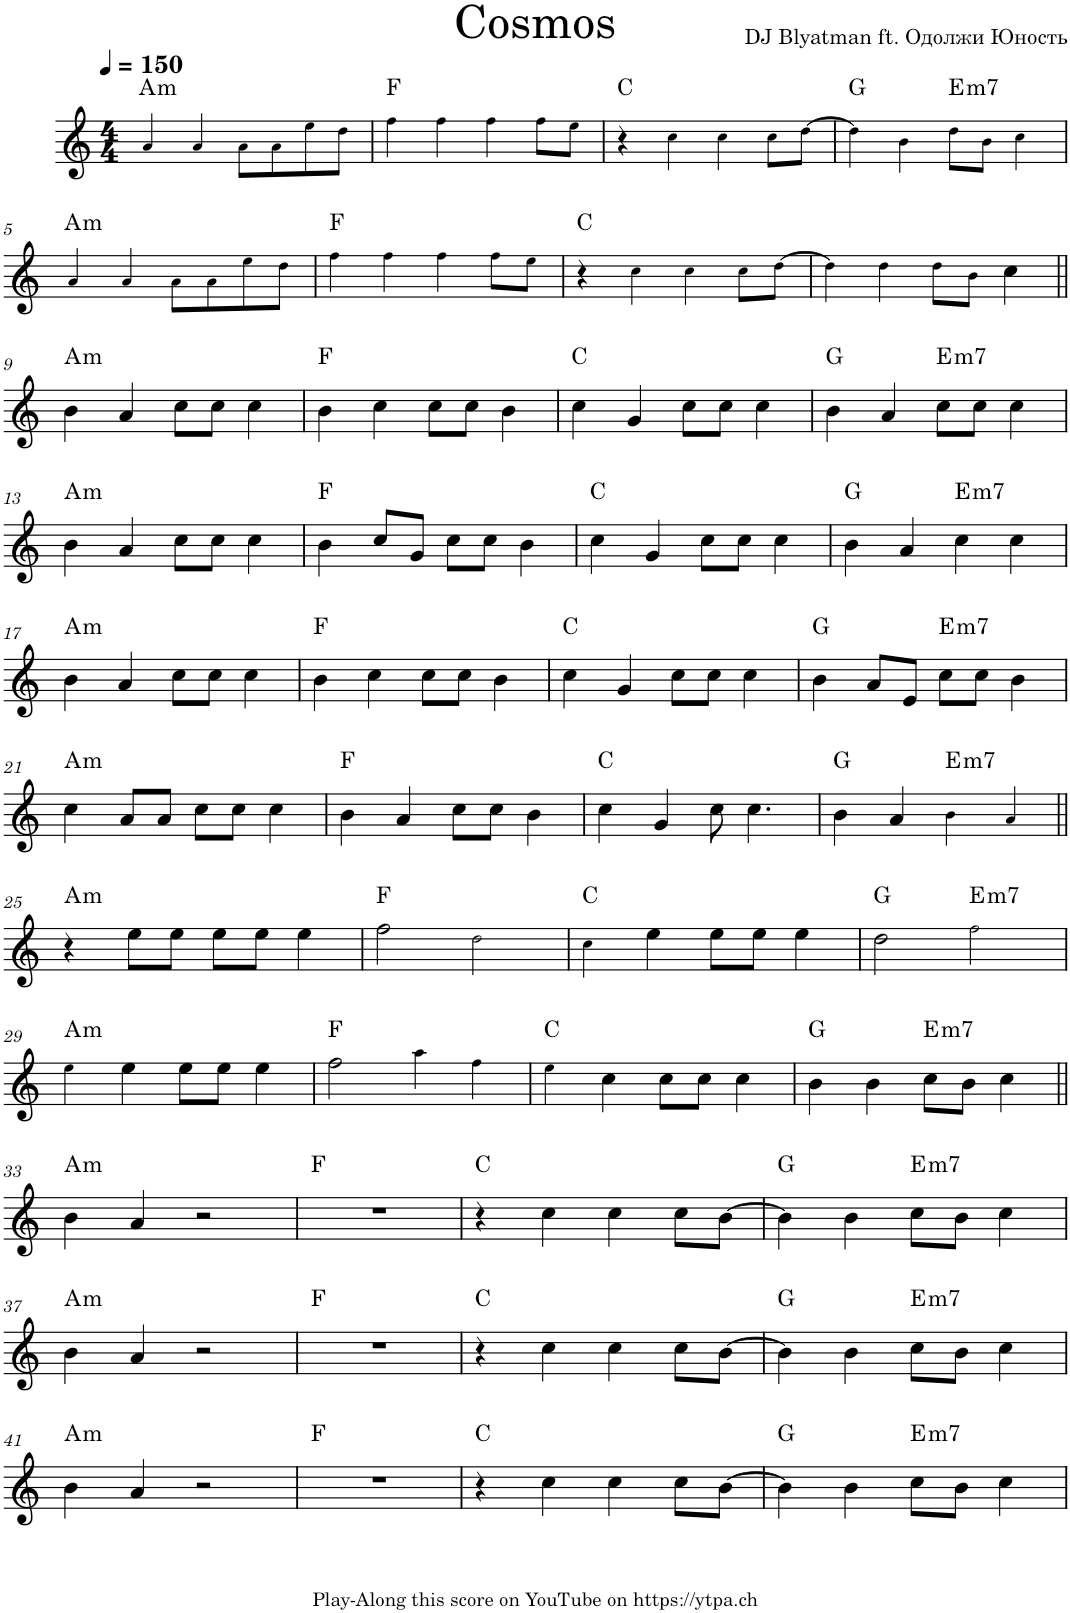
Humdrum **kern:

**kern	**harte
*part1	*part1
*staff1	*
*I"Piano	*
*I'Pno.	*
*clefG2	*
*k[]	*
*M4/4	*
*MM150	*
=1	=1
!	!LO:H:kt=m
4a!/	A:min
4a!/	.
8a!\L	.
8a!\	.
8ee!\	.
8dd!\J	.
=2	=2
4ff!\	F:maj
4ff!\	.
4ff!\	.
8ff!\L	.
8ee!\J	.
=3	=3
4r	C:maj
4cc!\	.
4cc!\	.
8cc!\L	.
[8dd!\J	.
=4	=4
4dd!\]	G:maj
4b!\	.
!	!LO:H:kt=m7
8dd!\L	E:min7
8b!\J	.
4cc!\	.
!!LO:LB:g=z
=5	=5
!	!LO:H:kt=m
4a!/	A:min
4a!/	.
8a!\L	.
8a!\	.
8ee!\	.
8dd!\J	.
=6	=6
4ff!\	F:maj
4ff!\	.
4ff!\	.
8ff!\L	.
8ee!\J	.
=7	=7
4r	C:maj
4cc!\	.
4cc!\	.
8cc!\L	.
[8dd!\J	.
=8	=8
4dd!\]	.
4dd!\	.
8dd!\L	.
8b!\J	.
4cc\	.
!!LO:LB:g=z
=9||	=9||
!	!LO:H:kt=m
4b\	A:min
4a/	.
8cc\L	.
8cc\J	.
4cc\	.
=10	=10
4b\	F:maj
4cc\	.
8cc\L	.
8cc\J	.
4b\	.
=11	=11
4cc\	C:maj
4g/	.
8cc\L	.
8cc\J	.
4cc\	.
=12	=12
4b\	G:maj
4a/	.
!	!LO:H:kt=m7
8cc\L	E:min7
8cc\J	.
4cc\	.
!!LO:LB:g=z
=13	=13
!	!LO:H:kt=m
4b\	A:min
4a/	.
8cc\L	.
8cc\J	.
4cc\	.
=14	=14
4b\	F:maj
8cc/L	.
8g/J	.
8cc\L	.
8cc\J	.
4b\	.
=15	=15
4cc\	C:maj
4g/	.
8cc\L	.
8cc\J	.
4cc\	.
=16	=16
4b\	G:maj
4a/	.
!	!LO:H:kt=m7
4cc\	E:min7
4cc\	.
!!LO:LB:g=z
=17	=17
!	!LO:H:kt=m
4b\	A:min
4a/	.
8cc\L	.
8cc\J	.
4cc\	.
=18	=18
4b\	F:maj
4cc\	.
8cc\L	.
8cc\J	.
4b\	.
=19	=19
4cc\	C:maj
4g/	.
8cc\L	.
8cc\J	.
4cc\	.
=20	=20
4b\	G:maj
8a/L	.
8e/J	.
!	!LO:H:kt=m7
8cc\L	E:min7
8cc\J	.
4b\	.
!!LO:LB:g=z
=21	=21
!	!LO:H:kt=m
4cc\	A:min
8a/L	.
8a/J	.
8cc\L	.
8cc\J	.
4cc\	.
=22	=22
4b\	F:maj
4a/	.
8cc\L	.
8cc\J	.
4b\	.
=23	=23
4cc\	C:maj
4g/	.
8cc\	.
4.cc\	.
=24	=24
4b\	G:maj
4a/	.
!	!LO:H:kt=m7
4b!\	E:min7
4a!/	.
!!LO:LB:g=z
=25||	=25||
!	!LO:H:kt=m
4r	A:min
8ee\L	.
8ee\J	.
8ee\L	.
8ee\J	.
4ee\	.
=26	=26
2ff\	F:maj
2dd!\	.
=27	=27
4cc!\	C:maj
4ee\	.
8ee\L	.
8ee\J	.
4ee\	.
=28	=28
2dd\	G:maj
!	!LO:H:kt=m7
2ff!\	E:min7
!!LO:LB:g=z
=29	=29
!	!LO:H:kt=m
4ee!\	A:min
4ee\	.
8ee\L	.
8ee\J	.
4ee\	.
=30	=30
2ff\	F:maj
4aa!\	.
4ff!\	.
=31	=31
4ee!\	C:maj
4cc\	.
8cc\L	.
8cc\J	.
4cc\	.
=32	=32
4b\	G:maj
4b\	.
!	!LO:H:kt=m7
8cc\L	E:min7
8b\J	.
4cc\	.
!!LO:LB:g=z
=33||	=33||
!	!LO:H:kt=m
4b\	A:min
4a/	.
2r	.
=34	=34
1r	F:maj
=35	=35
4r	C:maj
4cc\	.
4cc\	.
8cc\L	.
[8b\J	.
=36	=36
4b\]	G:maj
4b\	.
!	!LO:H:kt=m7
8cc\L	E:min7
8b\J	.
4cc\	.
!!LO:LB:g=z
=37	=37
!	!LO:H:kt=m
4b\	A:min
4a/	.
2r	.
=38	=38
1r	F:maj
=39	=39
4r	C:maj
4cc\	.
4cc\	.
8cc\L	.
[8b\J	.
=40	=40
4b\]	G:maj
4b\	.
!	!LO:H:kt=m7
8cc\L	E:min7
8b\J	.
4cc\	.
!!LO:LB:g=z
=41	=41
!	!LO:H:kt=m
4b\	A:min
4a/	.
2r	.
=42	=42
1r	F:maj
=43	=43
4r	C:maj
4cc\	.
4cc\	.
8cc\L	.
[8b\J	.
=44	=44
4b\]	G:maj
4b\	.
!	!LO:H:kt=m7
8cc\L	E:min7
8b\J	.
4cc\	.
=	=
*-	*-
